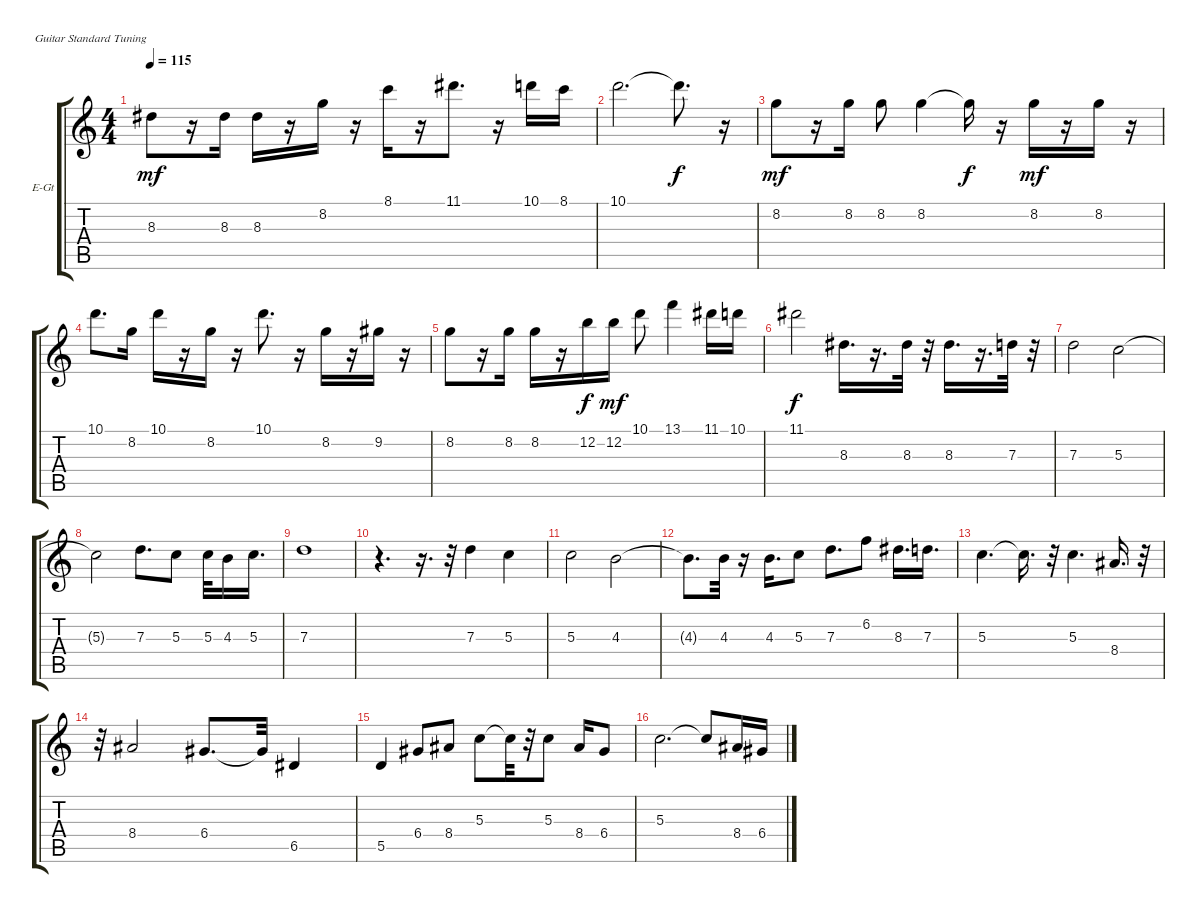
\bracketExtendMode groupsimilarinstruments
\firstSystemTrackNameOrientation horizontal
\otherSystemsTrackNameOrientation horizontal
\track ("Ñîëî" "E-Gt") {instrument distortionguitar}
\staff {score tabs}
\tuning (E4 B3 G3 D3 A2 E2)
\ts (4 4)
\tempo 115
\clef g2
\ks c
8.3.8{dy mf} r.16 8.3.16 8.3.16 r.16 8.2.16 r.16 8.1.16 r.16 11.1.8{d} r.16 10.1.16 8.1.16 |
10.1.2{d} 10.1{t}.8{d dy f} r.16 |
8.2.8{dy mf} r.16 8.2.16 8.2.8 8.2.4 8.2{t}.16{dy f} r.16 8.2.16{dy mf} r.16 8.2.16 r.16 |
10.1.8{d} 8.2.16 10.1.16 r.16 8.2.16 r.16 10.1.8{d} r.16 8.2.16 r.16 9.2.16 r.16 |
8.2.8 r.16 8.2.16 8.2.16 r.16 12.2.16{dy f} 12.2.16{dy mf} 10.1.8 13.1.4 11.1.16 10.1.16 |
11.1.2{dy f} 8.3.16{d} r.16{d} 8.3.32 r.32 8.3.16{d} r.16{d} 7.3.32 r.32 |
7.3.2 5.3.2 |
5.3{t}.2 7.3.8{d} 5.3.8 5.3.32 4.3.16 5.3.16{d} |
7.3.1 |
r.4{d} r.16{d} r.32 7.3.4 5.3.4 |
5.3.2 4.3.2 |
4.3{t}.8{d} 4.3.32 r.16 4.3.16{d} 5.3.8 7.3.8{d} 6.2.8 8.3.16{d} 7.3.16{d} |
5.3.4{d} 5.3{t}.16{d} r.32 5.3.4{d} 8.4.16{d} r.32 |
r.32 8.4.2 6.4.8{d} 6.4{t}.32 6.5.4 |
5.5.4 6.4.8 8.4.8 5.3.8 5.3{t}.32 r.32 5.3.8 8.4.16 6.4.8 |
5.3.2{d} 5.3{t}.8 8.4.16 6.4.16
